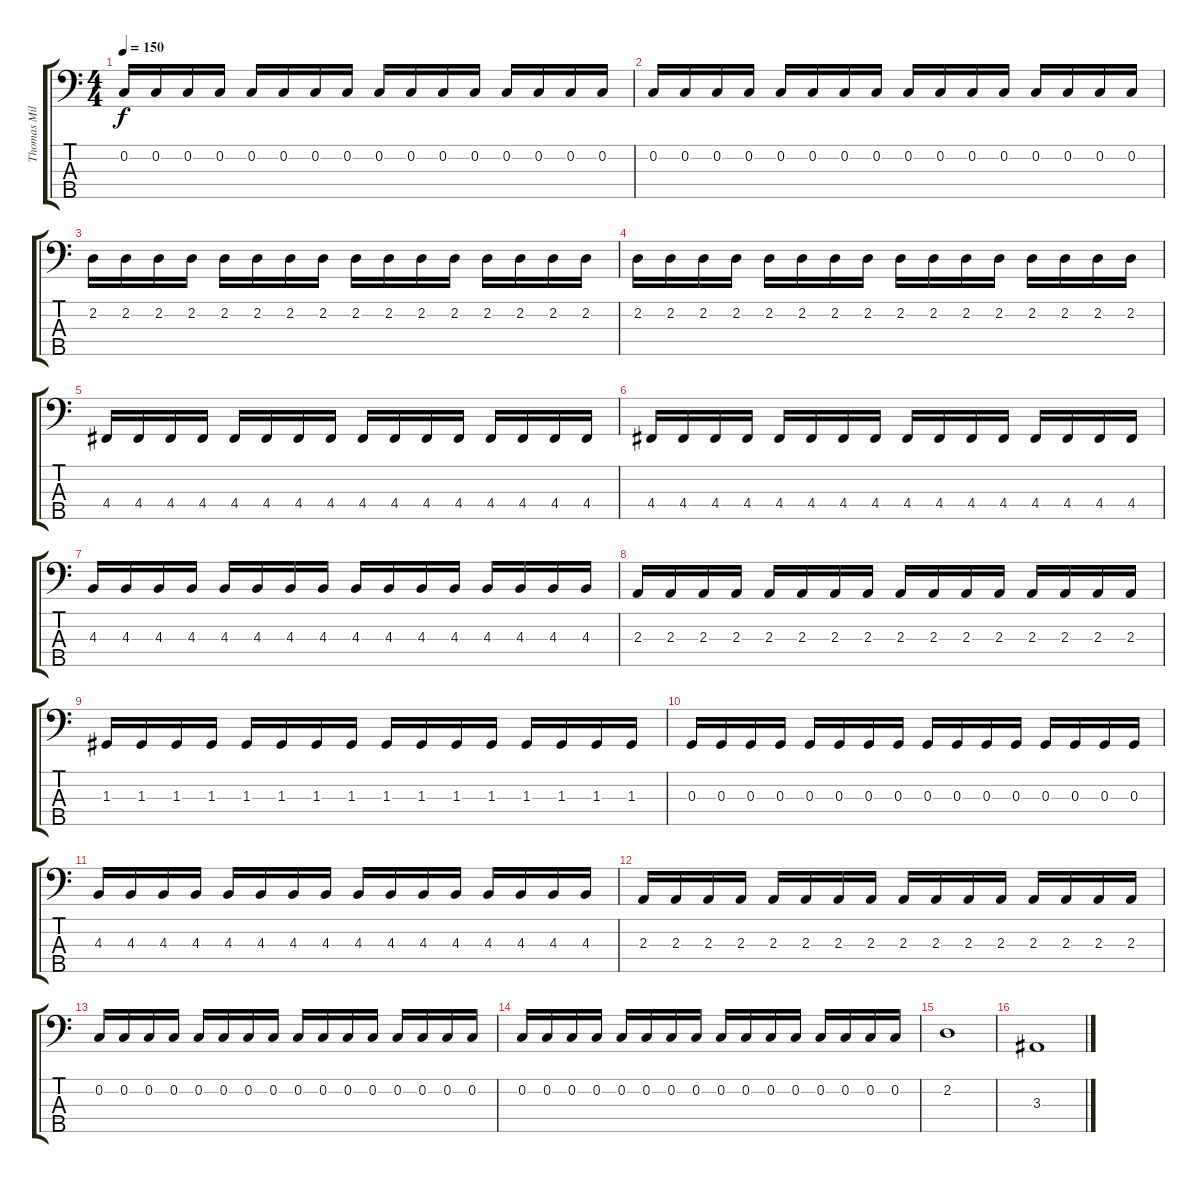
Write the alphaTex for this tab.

\track ("Thomas Miller" "Thomas Mil") {instrument electricbassfinger}
\staff {score tabs}
\tuning (F2 C2 G1 D1 A0) {hide}
\ts (4 4)
\tempo 150
\clef f4
\ks c
0.2.16{dy f} 0.2.16 0.2.16 0.2.16 0.2.16 0.2.16 0.2.16 0.2.16 0.2.16 0.2.16 0.2.16 0.2.16 0.2.16 0.2.16 0.2.16 0.2.16 |
0.2.16 0.2.16 0.2.16 0.2.16 0.2.16 0.2.16 0.2.16 0.2.16 0.2.16 0.2.16 0.2.16 0.2.16 0.2.16 0.2.16 0.2.16 0.2.16 |
2.2.16 2.2.16 2.2.16 2.2.16 2.2.16 2.2.16 2.2.16 2.2.16 2.2.16 2.2.16 2.2.16 2.2.16 2.2.16 2.2.16 2.2.16 2.2.16 |
2.2.16 2.2.16 2.2.16 2.2.16 2.2.16 2.2.16 2.2.16 2.2.16 2.2.16 2.2.16 2.2.16 2.2.16 2.2.16 2.2.16 2.2.16 2.2.16 |
4.4.16 4.4.16 4.4.16 4.4.16 4.4.16 4.4.16 4.4.16 4.4.16 4.4.16 4.4.16 4.4.16 4.4.16 4.4.16 4.4.16 4.4.16 4.4.16 |
4.4.16 4.4.16 4.4.16 4.4.16 4.4.16 4.4.16 4.4.16 4.4.16 4.4.16 4.4.16 4.4.16 4.4.16 4.4.16 4.4.16 4.4.16 4.4.16 |
4.3.16 4.3.16 4.3.16 4.3.16 4.3.16 4.3.16 4.3.16 4.3.16 4.3.16 4.3.16 4.3.16 4.3.16 4.3.16 4.3.16 4.3.16 4.3.16 |
2.3.16 2.3.16 2.3.16 2.3.16 2.3.16 2.3.16 2.3.16 2.3.16 2.3.16 2.3.16 2.3.16 2.3.16 2.3.16 2.3.16 2.3.16 2.3.16 |
1.3.16 1.3.16 1.3.16 1.3.16 1.3.16 1.3.16 1.3.16 1.3.16 1.3.16 1.3.16 1.3.16 1.3.16 1.3.16 1.3.16 1.3.16 1.3.16 |
0.3.16 0.3.16 0.3.16 0.3.16 0.3.16 0.3.16 0.3.16 0.3.16 0.3.16 0.3.16 0.3.16 0.3.16 0.3.16 0.3.16 0.3.16 0.3.16 |
4.3.16 4.3.16 4.3.16 4.3.16 4.3.16 4.3.16 4.3.16 4.3.16 4.3.16 4.3.16 4.3.16 4.3.16 4.3.16 4.3.16 4.3.16 4.3.16 |
2.3.16 2.3.16 2.3.16 2.3.16 2.3.16 2.3.16 2.3.16 2.3.16 2.3.16 2.3.16 2.3.16 2.3.16 2.3.16 2.3.16 2.3.16 2.3.16 |
0.2.16 0.2.16 0.2.16 0.2.16 0.2.16 0.2.16 0.2.16 0.2.16 0.2.16 0.2.16 0.2.16 0.2.16 0.2.16 0.2.16 0.2.16 0.2.16 |
0.2.16 0.2.16 0.2.16 0.2.16 0.2.16 0.2.16 0.2.16 0.2.16 0.2.16 0.2.16 0.2.16 0.2.16 0.2.16 0.2.16 0.2.16 0.2.16 |
2.2.1 |
3.3.1
